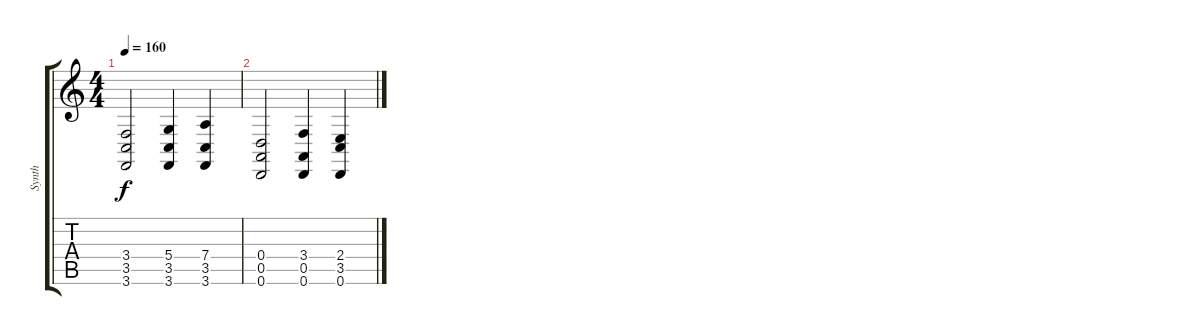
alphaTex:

\track ("Synth" "Synth") {instrument synthstrings2}
\staff {score tabs}
\tuning (E4 B3 G3 D3 A2 D2) {hide}
\ts (4 4)
\tempo 160
\clef g2
\ks c
(3.4 3.5 3.6).2{dy f} (5.4 3.5 3.6).4 (7.4 3.5 3.6).4 |
(0.4 0.5 0.6).2 (3.4 0.5 0.6).4 (2.4 3.5 0.6).4
